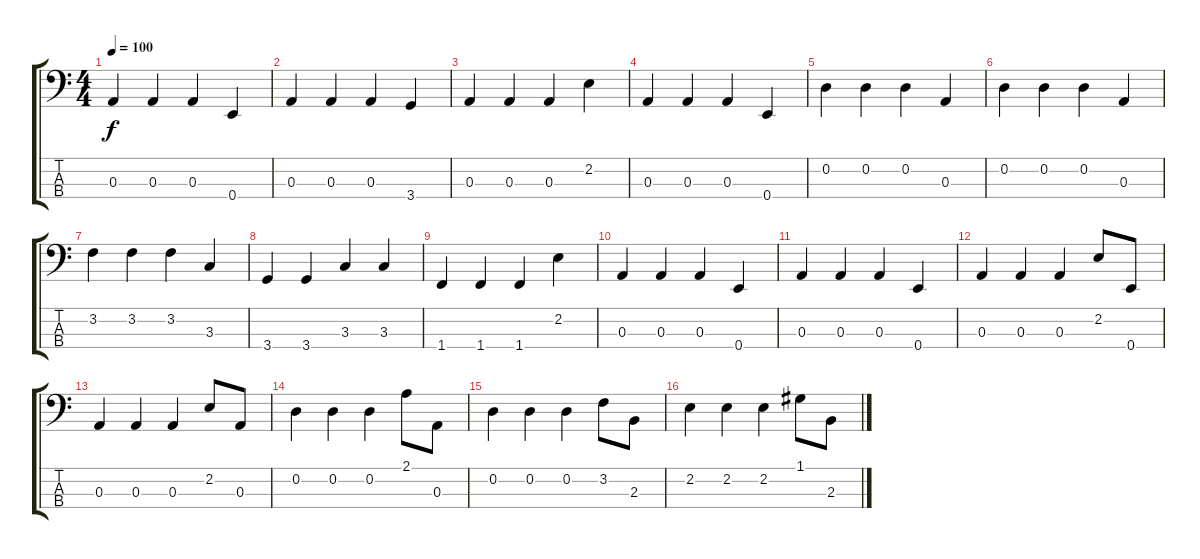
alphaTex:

\track "" {instrument fretlessbass}
\staff {score tabs}
\tuning (G2 D2 A1 E1) {hide}
\ts (4 4)
\tempo 100
\clef f4
\ks c
0.3.4{dy f} 0.3.4 0.3.4 0.4.4 |
0.3.4 0.3.4 0.3.4 3.4.4 |
0.3.4 0.3.4 0.3.4 2.2.4 |
0.3.4 0.3.4 0.3.4 0.4.4 |
0.2.4 0.2.4 0.2.4 0.3.4 |
0.2.4 0.2.4 0.2.4 0.3.4 |
3.2.4 3.2.4 3.2.4 3.3.4 |
3.4.4 3.4.4 3.3.4 3.3.4 |
1.4.4 1.4.4 1.4.4 2.2.4 |
0.3.4 0.3.4 0.3.4 0.4.4 |
0.3.4 0.3.4 0.3.4 0.4.4 |
0.3.4 0.3.4 0.3.4 2.2.8 0.4.8 |
0.3.4 0.3.4 0.3.4 2.2.8 0.3.8 |
0.2.4 0.2.4 0.2.4 2.1.8 0.3.8 |
0.2.4 0.2.4 0.2.4 3.2.8 2.3.8 |
2.2.4 2.2.4 2.2.4 1.1.8 2.3.8
